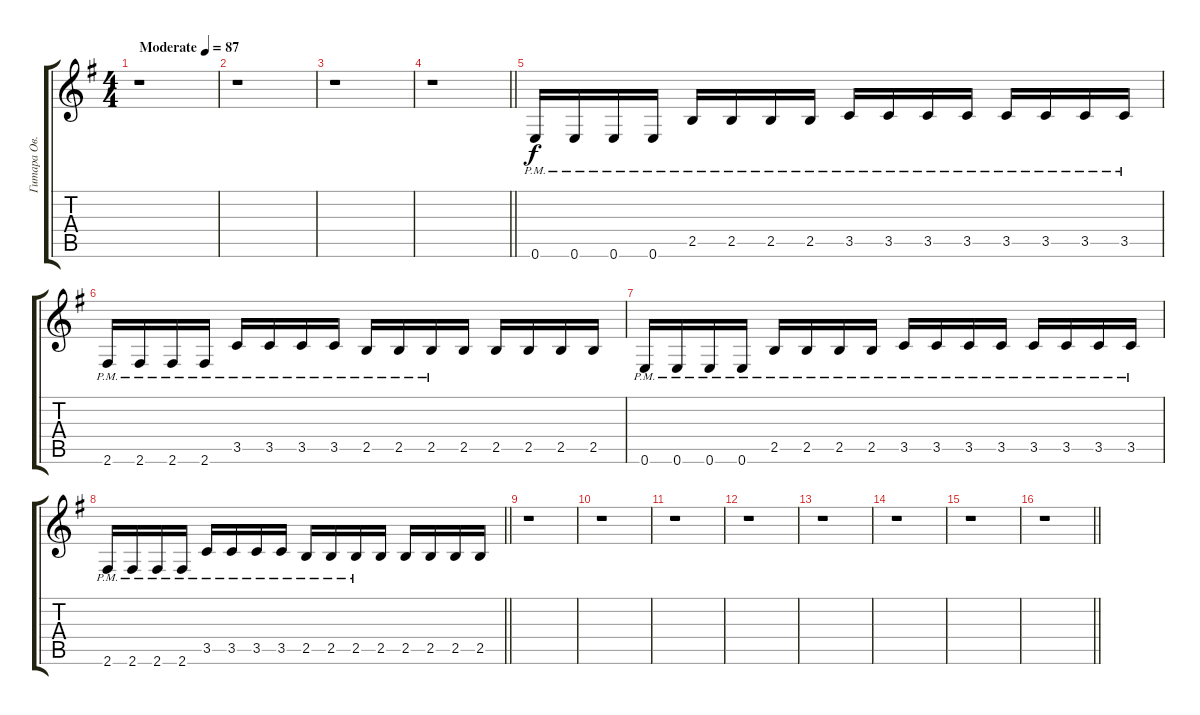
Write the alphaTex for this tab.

\track ("Гитара Ов." "Гитара Ов.") {instrument overdrivenguitar}
\staff {score tabs}
\tuning (E4 B3 G3 D3 A2 E2) {hide}
\ts (4 4)
\tempo (87 "Moderate")
\clef g2
\ks eminor
r.1{dy f instrument overdrivenguitar} |
r.1 |
r.1 |
\barLineRight lightlight
r.1 |
0.6{pm}.16 0.6{pm}.16 0.6{pm}.16 0.6{pm}.16 2.5{pm}.16 2.5{pm}.16 2.5{pm}.16 2.5{pm}.16 3.5{pm}.16 3.5{pm}.16 3.5{pm}.16 3.5{pm}.16 3.5{pm}.16 3.5{pm}.16 3.5{pm}.16 3.5{pm}.16 |
2.6{pm}.16 2.6{pm}.16 2.6{pm}.16 2.6{pm}.16 3.5{pm}.16 3.5{pm}.16 3.5{pm}.16 3.5{pm}.16 2.5{pm}.16 2.5{pm}.16 2.5{pm}.16 2.5.16 2.5.16 2.5.16 2.5.16 2.5.16 |
0.6{pm}.16 0.6{pm}.16 0.6{pm}.16 0.6{pm}.16 2.5{pm}.16 2.5{pm}.16 2.5{pm}.16 2.5{pm}.16 3.5{pm}.16 3.5{pm}.16 3.5{pm}.16 3.5{pm}.16 3.5{pm}.16 3.5{pm}.16 3.5{pm}.16 3.5{pm}.16 |
\barLineRight lightlight
2.6{pm}.16 2.6{pm}.16 2.6{pm}.16 2.6{pm}.16 3.5{pm}.16 3.5{pm}.16 3.5{pm}.16 3.5{pm}.16 2.5{pm}.16 2.5{pm}.16 2.5{pm}.16 2.5.16 2.5.16 2.5.16 2.5.16 2.5.16 |
r.1 |
r.1 |
r.1 |
r.1 |
r.1 |
r.1 |
r.1 |
\barLineRight lightlight
r.1
